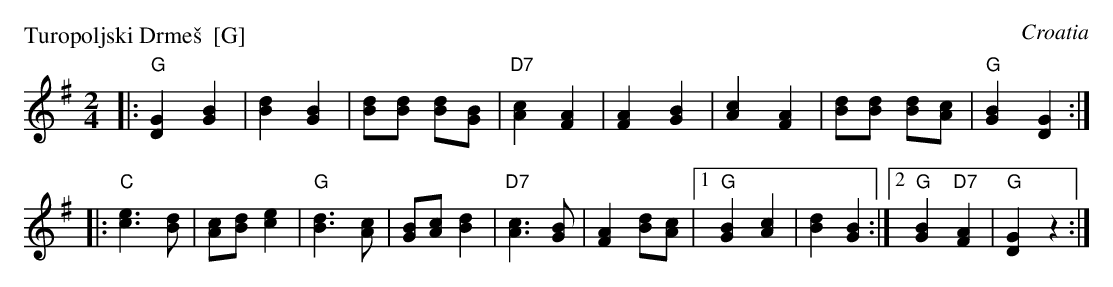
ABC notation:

X:1
P: Turopoljski Drme\vs  [G]
O: Croatia
M: 2/4
L: 1/8
K: G
|: "G"[G2D2] [B2G2] | [d2B2] [B2G2] \
| [dB][dB] [dB][BG] | "D7"[c2A2] [A2F2] \
| [A2F2] [B2G2] | [c2A2] [A2F2] \
| [dB][dB] [dB][cA] | "G"[B2G2] [G2D2] :|
|: "C"[e3c3] [dB] | [cA][dB] [e2c2] \
| "G"[d3B3] [cA] | [BG][cA] [d2B2] \
| "D7"[c3A3] [BG] | [A2F2] [dB][cA] \
|1 "G"[B2G2] [c2A2] | [d2B2] [B2G2] \
:|2 "G"[B2G2] "D7"[A2F2] | "G"[G2D2] z2 :|
